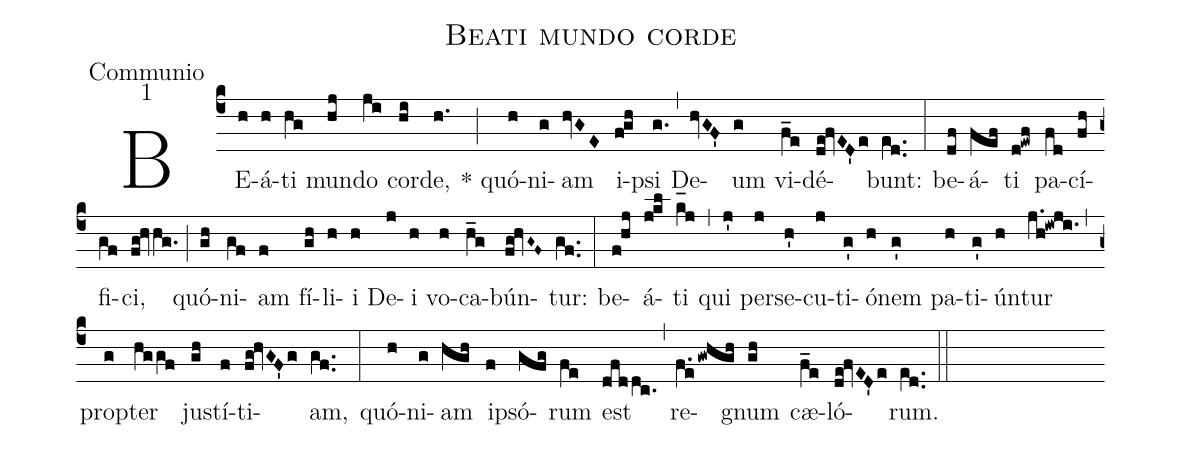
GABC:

name:Beati mundo corde;
office-part:Communio;
mode:1;
%%
(c4) BE(h)á(h)ti(hg) mun(hj)do(ji) cor(hi)de,(h.) (;) * quó(h)ni(g)am(hvGE) i(fgh)psi(g.) (,) De(hvGF')um(g) vi(f_e)dé(de!fvED'e)bunt:(e[ll:1]d..) (:) be(df)á(fef)ti(d!ewf) pa(fd)cí(fh)fi(gf)ci,(fg!hvhg.) (;) quó(gh)ni(gf)am(f) fí(gh)li(h)i(h) De(j)i(h) vo(h)ca(h_g)bún(fg!hvG~F~)tur:(gf..) (:) be(f!hj)á(jkl)ti(k_[hl:1]j) (,) qui(j') per(j)se(h')cu(j)ti(g')ó(h)nem(g') pa(h)ti(g')ún(h)tur(j.h!iwji.) (,) pro(g)pter(hggf) ju(gh)stí(f)ti(fg!hvGF'g)am,(gf..) (:) quó(h)ni(g)am(hgh) i(f)psó(gfg)rum(fe) est(dfddc.) (,) re(f.egwhgh)gnum(gh) cæ(f_e)ló(de!fvED'e)rum.(e[ll:1]d..) (::)
